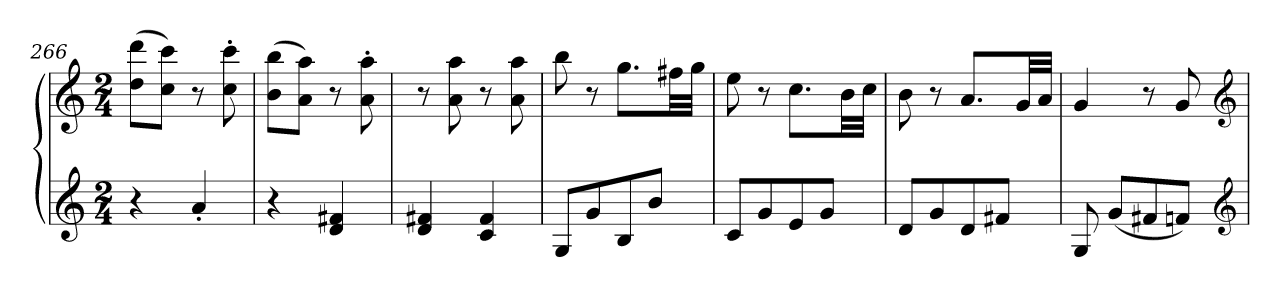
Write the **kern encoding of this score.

**kern	**kern
*part1	*part1
*staff2	*staff1
*clefG2	*clefG2
*k[]	*k[]
*C:	*C:
*M2/4	*M2/4
=266	=266
4r	(8dd 8dddL
.	8cc 8cccJ)
4a'	8r
.	8cc' 8ccc'
=267	=267
4r	(8b 8bbL
.	8a 8aaJ)
4d 4f#X	8r
.	8a' 8aa'
=268	=268
4d 4f#X	8r
.	8a 8aa
4c 4f#	8r
.	8a 8aa
=269	=269
8GL	8bb
8g	8r
8B	8.ggL
8bJ	.
.	32ff#XLL
.	32ggJJJ
=270	=270
8cL	8ee
8g	8r
8e	8.ccL
8gJ	.
.	32bLL
.	32ccJJJ
=271	=271
8dL	8b
8g	8r
8d	8.aL
8f#XJ	.
.	32gLL
.	32aJJJ
=272	=272
8G	4g
(8gL	.
8f#X	8r
8fnJ)	8g
*clefG2	*clefG2
*k[]	*k[]
*C:	*C:
=	=
*-	*-
